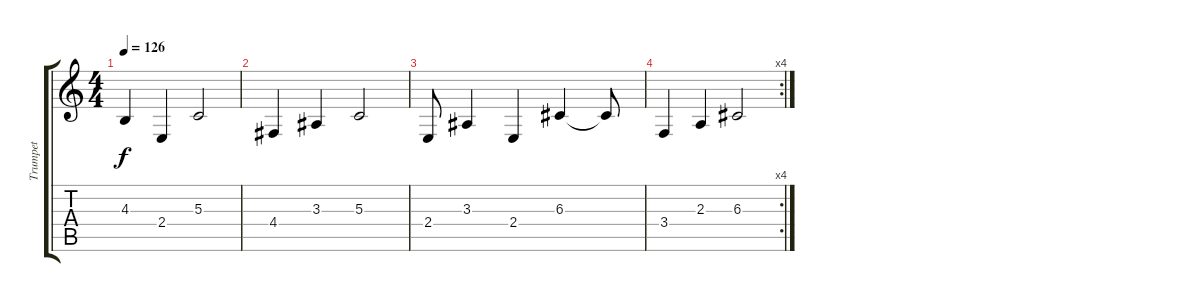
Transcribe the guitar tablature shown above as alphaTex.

\track ("Trumpet" "Trumpet") {instrument trombone}
\staff {score tabs}
\tuning (E4 B3 G3 D3 A2 E2) {hide}
\ts (4 4)
\tempo 126
\clef g2
\ks c
4.3.4{dy f} 2.4.4 5.3.2 |
4.4.4 3.3.4 5.3.2 |
2.4.8 3.3.4 2.4.4 6.3.4 6.3{t}.8 |
\rc 4
3.4.4 2.3.4 6.3.2
